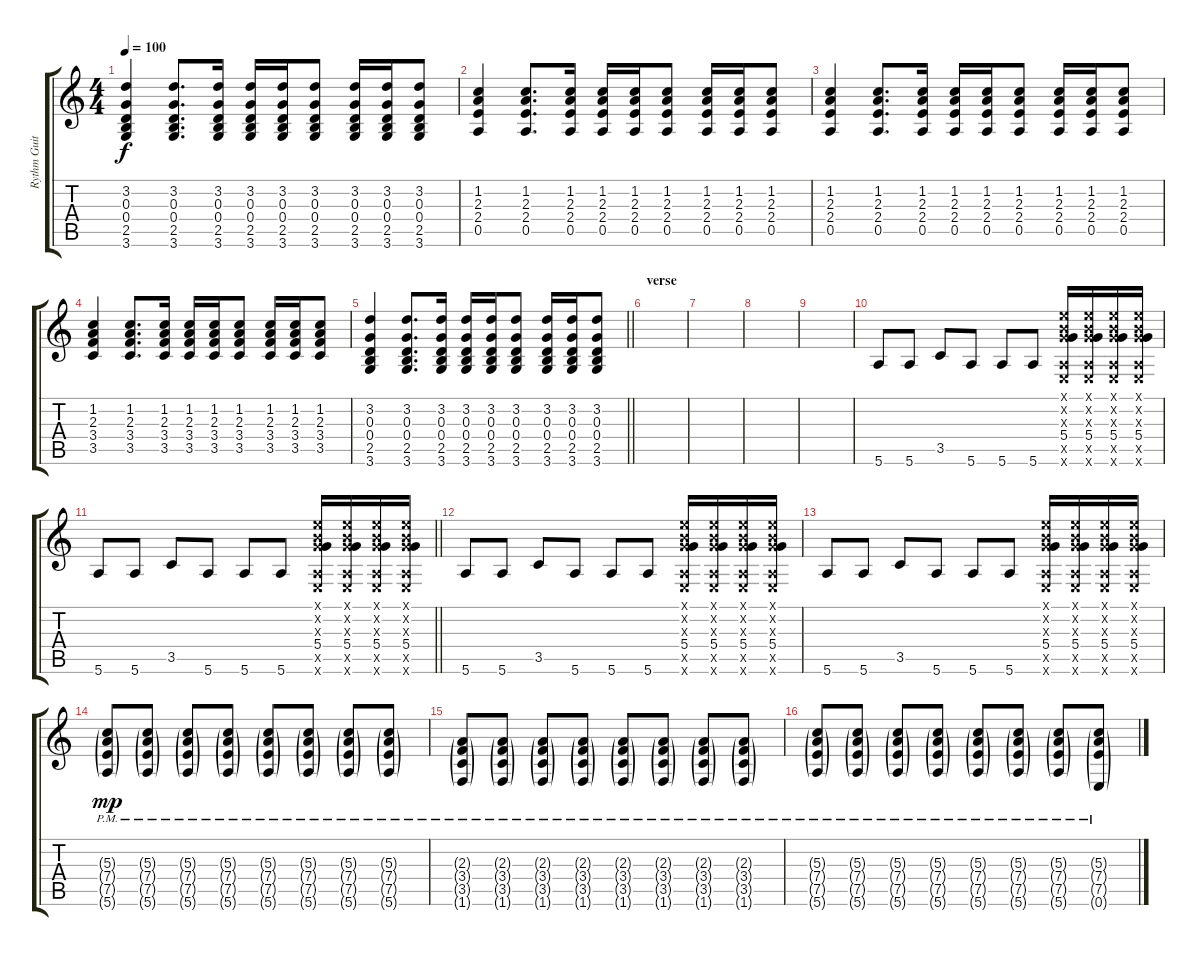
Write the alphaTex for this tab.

\track ("Rythm Guitar" "Rythm Guit") {instrument overdrivenguitar}
\staff {score tabs}
\tuning (E4 B3 G3 D3 A2 E2) {hide}
\ts (4 4)
\tempo 100
\clef g2
\ks c
(3.2 0.3 0.4 2.5 3.6).4{dy f} (3.2 0.3 0.4 2.5 3.6).8{d} (3.2 0.3 0.4 2.5 3.6).16 (3.2 0.3 0.4 2.5 3.6).16 (3.2 0.3 0.4 2.5 3.6).16 (3.2 0.3 0.4 2.5 3.6).8 (3.2 0.3 0.4 2.5 3.6).16 (3.2 0.3 0.4 2.5 3.6).16 (3.2 0.3 0.4 2.5 3.6).8 |
(1.2 2.3 2.4 0.5).4 (1.2 2.3 2.4 0.5).8{d} (1.2 2.3 2.4 0.5).16 (1.2 2.3 2.4 0.5).16 (1.2 2.3 2.4 0.5).16 (1.2 2.3 2.4 0.5).8 (1.2 2.3 2.4 0.5).16 (1.2 2.3 2.4 0.5).16 (1.2 2.3 2.4 0.5).8 |
(1.2 2.3 2.4 0.5).4 (1.2 2.3 2.4 0.5).8{d} (1.2 2.3 2.4 0.5).16 (1.2 2.3 2.4 0.5).16 (1.2 2.3 2.4 0.5).16 (1.2 2.3 2.4 0.5).8 (1.2 2.3 2.4 0.5).16 (1.2 2.3 2.4 0.5).16 (1.2 2.3 2.4 0.5).8 |
(1.2 2.3 3.4 3.5).4 (1.2 2.3 3.4 3.5).8{d} (1.2 2.3 3.4 3.5).16 (1.2 2.3 3.4 3.5).16 (1.2 2.3 3.4 3.5).16 (1.2 2.3 3.4 3.5).8 (1.2 2.3 3.4 3.5).16 (1.2 2.3 3.4 3.5).16 (1.2 2.3 3.4 3.5).8 |
\barLineRight lightlight
(3.2 0.3 0.4 2.5 3.6).4 (3.2 0.3 0.4 2.5 3.6).8{d} (3.2 0.3 0.4 2.5 3.6).16 (3.2 0.3 0.4 2.5 3.6).16 (3.2 0.3 0.4 2.5 3.6).16 (3.2 0.3 0.4 2.5 3.6).8 (3.2 0.3 0.4 2.5 3.6).16 (3.2 0.3 0.4 2.5 3.6).16 (3.2 0.3 0.4 2.5 3.6).8 |
\section ("" "verse")
|
|
|
|
5.6.8 5.6.8 3.5.8 5.6.8 5.6.8 5.6.8 (0.1{x} 0.2{x} 0.3{x} 5.4 0.5{x} 0.6{x}).16 (0.1{x} 0.2{x} 0.3{x} 5.4 0.5{x} 0.6{x}).16 (0.1{x} 0.2{x} 0.3{x} 5.4 0.5{x} 0.6{x}).16 (0.1{x} 0.2{x} 0.3{x} 5.4 0.5{x} 0.6{x}).16 |
\barLineRight lightlight
5.6.8 5.6.8 3.5.8 5.6.8 5.6.8 5.6.8 (0.1{x} 0.2{x} 0.3{x} 5.4 0.5{x} 0.6{x}).16 (0.1{x} 0.2{x} 0.3{x} 5.4 0.5{x} 0.6{x}).16 (0.1{x} 0.2{x} 0.3{x} 5.4 0.5{x} 0.6{x}).16 (0.1{x} 0.2{x} 0.3{x} 5.4 0.5{x} 0.6{x}).16 |
5.6.8 5.6.8 3.5.8 5.6.8 5.6.8 5.6.8 (0.1{x} 0.2{x} 0.3{x} 5.4 0.5{x} 0.6{x}).16 (0.1{x} 0.2{x} 0.3{x} 5.4 0.5{x} 0.6{x}).16 (0.1{x} 0.2{x} 0.3{x} 5.4 0.5{x} 0.6{x}).16 (0.1{x} 0.2{x} 0.3{x} 5.4 0.5{x} 0.6{x}).16 |
5.6.8 5.6.8 3.5.8 5.6.8 5.6.8 5.6.8 (0.1{x} 0.2{x} 0.3{x} 5.4 0.5{x} 0.6{x}).16 (0.1{x} 0.2{x} 0.3{x} 5.4 0.5{x} 0.6{x}).16 (0.1{x} 0.2{x} 0.3{x} 5.4 0.5{x} 0.6{x}).16 (0.1{x} 0.2{x} 0.3{x} 5.4 0.5{x} 0.6{x}).16 |
(5.3{g pm} 7.4{g pm} 7.5{g pm} 5.6{g pm}).8{dy mp} (5.3{g pm} 7.4{g pm} 7.5{g pm} 5.6{g pm}).8 (5.3{g pm} 7.4{g pm} 7.5{g pm} 5.6{g pm}).8 (5.3{g pm} 7.4{g pm} 7.5{g pm} 5.6{g pm}).8 (5.3{g pm} 7.4{g pm} 7.5{g pm} 5.6{g pm}).8 (5.3{g pm} 7.4{g pm} 7.5{g pm} 5.6{g pm}).8 (5.3{g pm} 7.4{g pm} 7.5{g pm} 5.6{g pm}).8 (5.3{g pm} 7.4{g pm} 7.5{g pm} 5.6{g pm}).8 |
(2.3{g pm} 3.4{g pm} 3.5{g pm} 1.6{g pm}).8 (2.3{g pm} 3.4{g pm} 3.5{g pm} 1.6{g pm}).8 (2.3{g pm} 3.4{g pm} 3.5{g pm} 1.6{g pm}).8 (2.3{g pm} 3.4{g pm} 3.5{g pm} 1.6{g pm}).8 (2.3{g pm} 3.4{g pm} 3.5{g pm} 1.6{g pm}).8 (2.3{g pm} 3.4{g pm} 3.5{g pm} 1.6{g pm}).8 (2.3{g pm} 3.4{g pm} 3.5{g pm} 1.6{g pm}).8 (2.3{g pm} 3.4{g pm} 3.5{g pm} 1.6{g pm}).8 |
(5.3{g pm} 7.4{g pm} 7.5{g pm} 5.6{g pm}).8 (5.3{g pm} 7.4{g pm} 7.5{g pm} 5.6{g pm}).8 (5.3{g pm} 7.4{g pm} 7.5{g pm} 5.6{g pm}).8 (5.3{g pm} 7.4{g pm} 7.5{g pm} 5.6{g pm}).8 (5.3{g pm} 7.4{g pm} 7.5{g pm} 5.6{g pm}).8 (5.3{g pm} 7.4{g pm} 7.5{g pm} 5.6{g pm}).8 (5.3{g pm} 7.4{g pm} 7.5{g pm} 5.6{g pm}).8 (5.3{g pm} 7.4{g pm} 7.5{g pm} 0.6{g pm}).8
